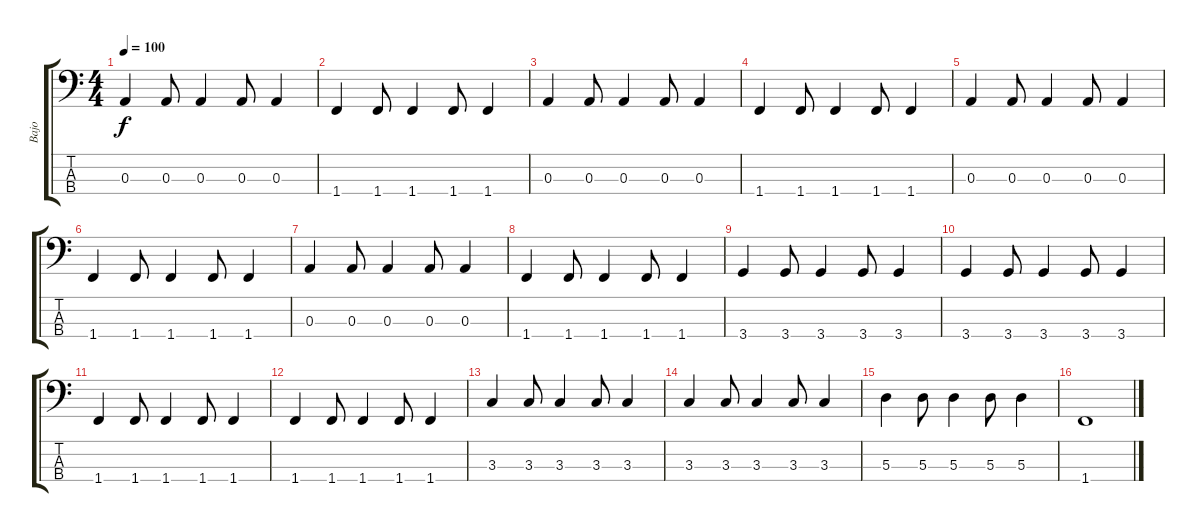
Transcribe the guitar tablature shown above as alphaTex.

\track ("Bajo" "Bajo") {instrument acousticguitarnylon}
\staff {score tabs}
\tuning (G2 D2 A1 E1) {hide}
\ts (4 4)
\tempo 100
\clef f4
\ks c
0.3.4{dy f} 0.3.8 0.3.4 0.3.8 0.3.4 |
1.4.4 1.4.8 1.4.4 1.4.8 1.4.4 |
0.3.4 0.3.8 0.3.4 0.3.8 0.3.4 |
1.4.4 1.4.8 1.4.4 1.4.8 1.4.4 |
0.3.4 0.3.8 0.3.4 0.3.8 0.3.4 |
1.4.4 1.4.8 1.4.4 1.4.8 1.4.4 |
0.3.4 0.3.8 0.3.4 0.3.8 0.3.4 |
1.4.4 1.4.8 1.4.4 1.4.8 1.4.4 |
3.4.4 3.4.8 3.4.4 3.4.8 3.4.4 |
3.4.4 3.4.8 3.4.4 3.4.8 3.4.4 |
1.4.4 1.4.8 1.4.4 1.4.8 1.4.4 |
1.4.4 1.4.8 1.4.4 1.4.8 1.4.4 |
3.3.4 3.3.8 3.3.4 3.3.8 3.3.4 |
3.3.4 3.3.8 3.3.4 3.3.8 3.3.4 |
5.3.4 5.3.8 5.3.4 5.3.8 5.3.4 |
1.4.1
